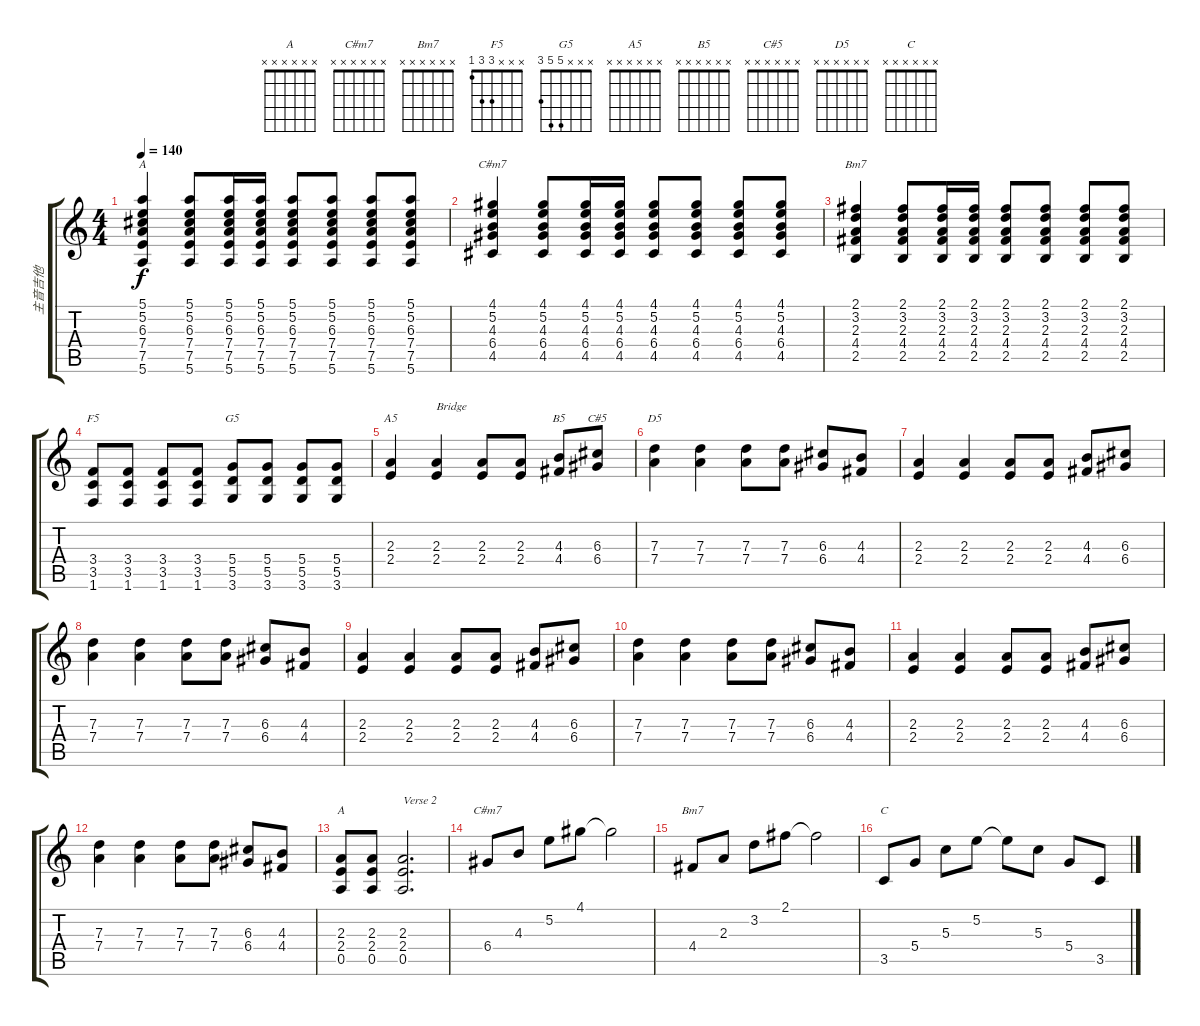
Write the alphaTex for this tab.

\track ("主音吉他" "主音吉他") {instrument distortionguitar}
\staff {score tabs}
\tuning (E4 B3 G3 D3 A2 E2) {hide}
\chord ("A" 5 5 6 7 7 5) {firstfret 5 barre 5}
\chord ("C#m7" 4 5 4 6 4 x) {firstfret 4 barre 4}
\chord ("Bm7" 2 3 2 4 2 x) {barre 2}
\chord ("F5" x x x 3 3 1)
\chord ("G5" x x x 5 5 3)
\chord ("A5" x x x x x x)
\chord ("B5" x x x x x x)
\chord ("C#5" x x x x x x)
\chord ("D5" x x x x x x)
\chord ("A" x x x x x x)
\chord ("C#m7" x x x x x x)
\chord ("Bm7" x x x x x x)
\chord ("C" x x x x x x)
\ts (4 4)
\tempo 140
\clef g2
\ks c
(5.1 5.2 6.3 7.4 7.5 5.6).4{ch "A" dy f} (5.1 5.2 6.3 7.4 7.5 5.6).8 (5.1 5.2 6.3 7.4 7.5 5.6).16 (5.1 5.2 6.3 7.4 7.5 5.6).16 (5.1 5.2 6.3 7.4 7.5 5.6).8 (5.1 5.2 6.3 7.4 7.5 5.6).8 (5.1 5.2 6.3 7.4 7.5 5.6).8 (5.1 5.2 6.3 7.4 7.5 5.6).8 |
(4.1 5.2 4.3 6.4 4.5).4{ch "C#m7"} (4.1 5.2 4.3 6.4 4.5).8 (4.1 5.2 4.3 6.4 4.5).16 (4.1 5.2 4.3 6.4 4.5).16 (4.1 5.2 4.3 6.4 4.5).8 (4.1 5.2 4.3 6.4 4.5).8 (4.1 5.2 4.3 6.4 4.5).8 (4.1 5.2 4.3 6.4 4.5).8 |
(2.1 3.2 2.3 4.4 2.5).4{ch "Bm7"} (2.1 3.2 2.3 4.4 2.5).8 (2.1 3.2 2.3 4.4 2.5).16 (2.1 3.2 2.3 4.4 2.5).16 (2.1 3.2 2.3 4.4 2.5).8 (2.1 3.2 2.3 4.4 2.5).8 (2.1 3.2 2.3 4.4 2.5).8 (2.1 3.2 2.3 4.4 2.5).8 |
(3.4 3.5 1.6).8{ch "F5"} (3.4 3.5 1.6).8 (3.4 3.5 1.6).8 (3.4 3.5 1.6).8 (5.4 5.5 3.6).8{ch "G5"} (5.4 5.5 3.6).8 (5.4 5.5 3.6).8 (5.4 5.5 3.6).8 |
(2.3 2.4).4{ch "A5" volume 16} (2.3 2.4).4{txt "Bridge"} (2.3 2.4).8 (2.3 2.4).8 (4.3 4.4).8{ch "B5"} (6.3 6.4).8{ch "C#5"} |
(7.3 7.4).4{ch "D5"} (7.3 7.4).4 (7.3 7.4).8 (7.3 7.4).8 (6.3 6.4).8 (4.3 4.4).8 |
(2.3 2.4).4 (2.3 2.4).4 (2.3 2.4).8 (2.3 2.4).8 (4.3 4.4).8 (6.3 6.4).8 |
(7.3 7.4).4 (7.3 7.4).4 (7.3 7.4).8 (7.3 7.4).8 (6.3 6.4).8 (4.3 4.4).8 |
(2.3 2.4).4 (2.3 2.4).4 (2.3 2.4).8 (2.3 2.4).8 (4.3 4.4).8 (6.3 6.4).8 |
(7.3 7.4).4 (7.3 7.4).4 (7.3 7.4).8 (7.3 7.4).8 (6.3 6.4).8 (4.3 4.4).8 |
(2.3 2.4).4 (2.3 2.4).4 (2.3 2.4).8 (2.3 2.4).8 (4.3 4.4).8 (6.3 6.4).8 |
(7.3 7.4).4 (7.3 7.4).4 (7.3 7.4).8 (7.3 7.4).8 (6.3 6.4).8 (4.3 4.4).8 |
(2.3 2.4 0.5).8{ch "A"} (2.3 2.4 0.5).8 (2.3 2.4 0.5).2{d txt "Verse 2"} |
6.4.8{ch "C#m7"} 4.3.8 5.2.8 4.1.8 4.1{t}.2 |
4.4.8{ch "Bm7"} 2.3.8 3.2.8 2.1.8 2.1{t}.2 |
3.5.8{ch "C"} 5.4.8 5.3.8 5.2.8 5.2{t}.8 5.3.8 5.4.8 3.5.8
